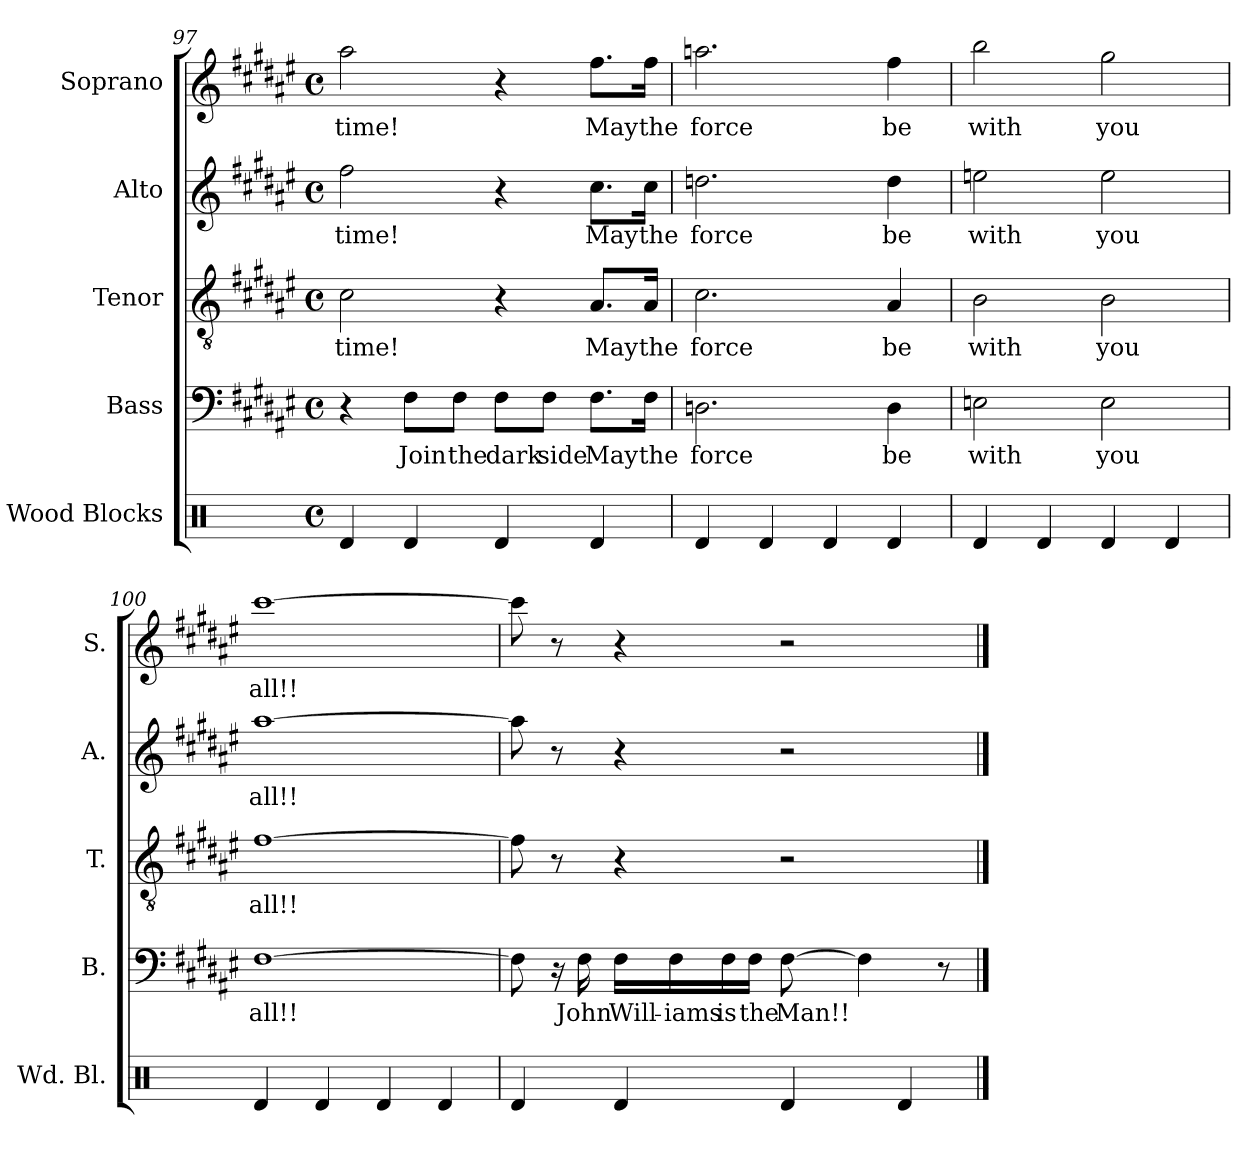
**kern	**kern	**text	**kern	**text	**kern	**text	**kern	**text
*part5	*part4	*part4	*part3	*part3	*part2	*part2	*part1	*part1
*staff5	*staff4	*staff4	*staff3	*staff3	*staff2	*staff2	*staff1	*staff1
*I"Wood Blocks	*I"Bass	*	*I"Tenor	*	*I"Alto	*	*I"Soprano	*
*I'Wd. Bl.	*I'B.	*	*I'T.	*	*I'A.	*	*I'S.	*
!!LO:LB:g=z
*clefX	*clefF4	*	*clefGv2	*	*clefG2	*	*clefG2	*
*k[]	*k[f#c#g#d#a#e#]	*	*k[f#c#g#d#a#e#]	*	*k[f#c#g#d#a#e#]	*	*k[f#c#g#d#a#e#]	*
*M4/4	*M4/4	*	*M4/4	*	*M4/4	*	*M4/4	*
*met(c)	*met(c)	*	*met(c)	*	*met(c)	*	*met(c)	*
=97	=97	=97	=97	=97	=97	=97	=97	=97
!	!	!	!	!LO:LY:b	!	!LO:LY:b	!	!LO:LY:b
4Rd	4r	.	2c#\	time!	2ff#\	time!	2aa#\	time!
!	!	!LO:LY:b	!	!	!	!	!	!
4Rd	8F#\L	Join	.	.	.	.	.	.
!	!	!LO:LY:b	!	!	!	!	!	!
.	8F#\J	the	.	.	.	.	.	.
!	!	!LO:LY:b	!	!	!	!	!	!
4Rd	8F#\L	dark	4r	.	4r	.	4r	.
!	!	!LO:LY:b	!	!	!	!	!	!
.	8F#\J	side	.	.	.	.	.	.
!	!	!LO:LY:b	!	!LO:LY:b	!	!LO:LY:b	!	!LO:LY:b
4Rd	8.F#\L	May	8.A#/L	May	8.cc#\L	May	8.ff#\L	May
!	!	!LO:LY:b	!	!LO:LY:b	!	!LO:LY:b	!	!LO:LY:b
.	16F#\Jk	the	16A#/Jk	the	16cc#\Jk	the	16ff#\Jk	the
=98	=98	=98	=98	=98	=98	=98	=98	=98
!	!	!LO:LY:b	!	!LO:LY:b	!	!LO:LY:b	!	!LO:LY:b
4Rd	2.Dn\	force	2.c#\	force	2.ddn\	force	2.aan\	force
4Rd	.	.	.	.	.	.	.	.
4Rd	.	.	.	.	.	.	.	.
!	!	!LO:LY:b	!	!LO:LY:b	!	!LO:LY:b	!	!LO:LY:b
4Rd	4D\	be	4A#/	be	4dd\	be	4ff#\	be
=99	=99	=99	=99	=99	=99	=99	=99	=99
!	!	!LO:LY:b	!	!LO:LY:b	!	!LO:LY:b	!	!LO:LY:b
4Rd	2En\	with	2B\	with	2een\	with	2bb\	with
4Rd	.	.	.	.	.	.	.	.
!	!	!LO:LY:b	!	!LO:LY:b	!	!LO:LY:b	!	!LO:LY:b
4Rd	2E\	you	2B\	you	2ee\	you	2gg#\	you
4Rd	.	.	.	.	.	.	.	.
=100	=100	=100	=100	=100	=100	=100	=100	=100
!	!	!LO:LY:b	!	!LO:LY:b	!	!LO:LY:b	!	!LO:LY:b
4Rd	[1F#	all!!	[1f#	all!!	[1aa#	all!!	[1ccc#	all!!
4Rd	.	.	.	.	.	.	.	.
4Rd	.	.	.	.	.	.	.	.
4Rd	.	.	.	.	.	.	.	.
!!LO:PB:g=z
=101	=101	=101	=101	=101	=101	=101	=101	=101
4Rd	8F#\]	.	8f#\]	.	8aa#\]	.	8ccc#\]	.
.	16r	.	8r	.	8r	.	8r	.
!	!	!LO:LY:b	!	!	!	!	!	!
.	16F#\	John	.	.	.	.	.	.
!	!	!LO:LY:b	!	!	!	!	!	!
4Rd	16F#\LL	Will-	4r	.	4r	.	4r	.
!	!	!LO:LY:b	!	!	!	!	!	!
.	16F#\	-iams	.	.	.	.	.	.
!	!	!LO:LY:b	!	!	!	!	!	!
.	16F#\	is	.	.	.	.	.	.
!	!	!LO:LY:b	!	!	!	!	!	!
.	16F#\JJ	the	.	.	.	.	.	.
!	!	!LO:LY:b	!	!	!	!	!	!
4Rd	[8F#\	Man!!	2r	.	2r	.	2r	.
.	4F#\]	.	.	.	.	.	.	.
4Rd	.	.	.	.	.	.	.	.
.	8r	.	.	.	.	.	.	.
==	==	==	==	==	==	==	==	==
*-	*-	*-	*-	*-	*-	*-	*-	*-
